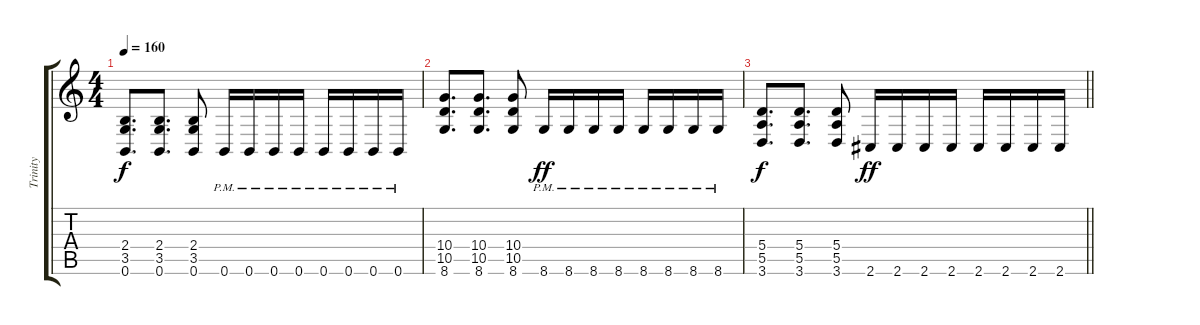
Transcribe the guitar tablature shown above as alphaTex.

\track ("Trinity" "Trinity") {instrument distortionguitar}
\staff {score tabs}
\tuning (B3 Gb3 D3 A2 E2 B1) {hide}
\ts (4 4)
\tempo 160
\clef g2
\ks c
(2.4 3.5 0.6).8{d dy f} (2.4 3.5 0.6).8{d} (2.4 3.5 0.6).8 0.6{pm}.16 0.6{pm}.16 0.6{pm}.16 0.6{pm}.16 0.6{pm}.16 0.6{pm}.16 0.6{pm}.16 0.6{pm}.16 |
(10.4 10.5 8.6).8{d} (10.4 10.5 8.6).8{d} (10.4 10.5 8.6).8 8.6{pm}.16{dy ff} 8.6{pm}.16 8.6{pm}.16 8.6{pm}.16 8.6{pm}.16 8.6{pm}.16 8.6{pm}.16 8.6{pm}.16 |
\barLineRight lightlight
(5.4 5.5 3.6).8{d dy f} (5.4 5.5 3.6).8{d} (5.4 5.5 3.6).8 2.6.16{dy ff} 2.6.16 2.6.16 2.6.16 2.6.16 2.6.16 2.6.16 2.6.16
